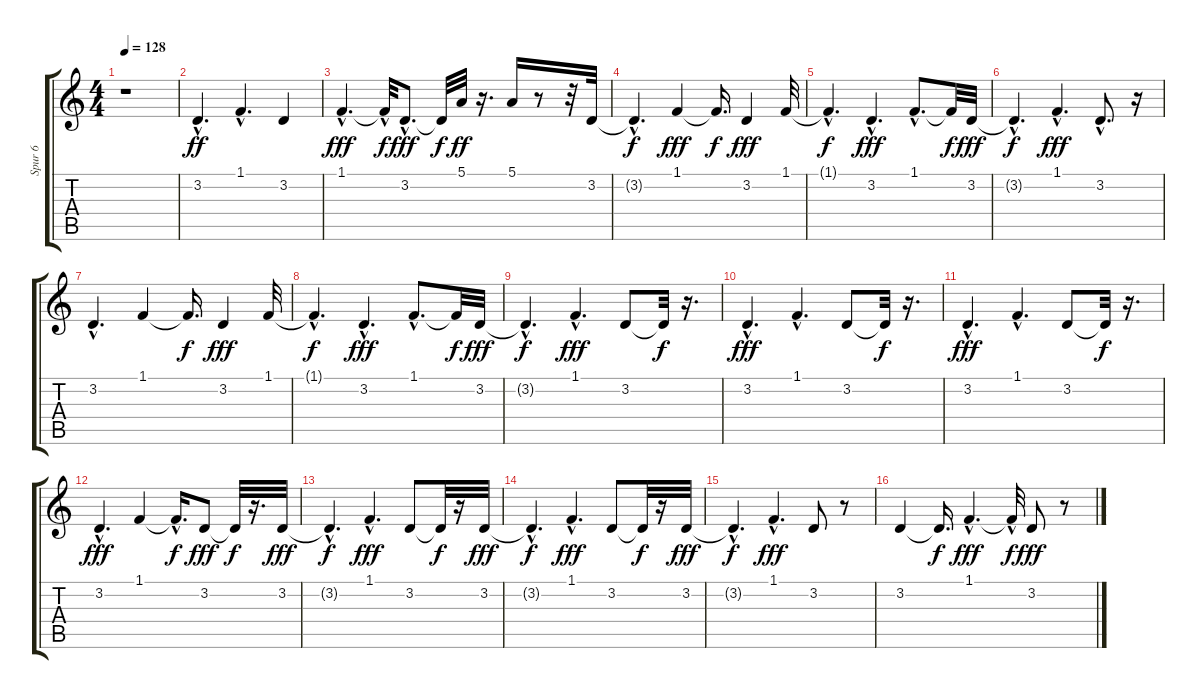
\track ("Spur 6" "Spur 6") {instrument telephonering}
\staff {score tabs}
\tuning (E4 B3 G3 D3 A2 E2) {hide}
\ts (4 4)
\tempo 128
\clef g2
\ks c
r.1{dy ff instrument telephonering} |
3.2{hac}.4{d} 1.1{hac}.4{d} 3.2.4 |
1.1{hac}.4{d dy fff} 1.1{hac t}.32{dy f} 3.2{hac}.8{d dy fff} 3.2{t}.32{dy f} 5.1.32{dy ff} r.16{d} 5.1.16 r.8 r.32 3.2.32 |
3.2{hac t}.4{d dy f} 1.1.4{dy fff} 1.1{t}.16{d dy f} 3.2.4{dy fff} 1.1.32 |
1.1{hac t}.4{d dy f} 3.2{hac}.4{d dy fff} 1.1{hac}.8{d} 1.1{t}.32{dy f} 3.2.32{dy fff} |
3.2{hac t}.4{d dy f} 1.1{hac}.4{d dy fff} 3.2{hac}.8{d} r.16 |
3.2{hac}.4{d} 1.1.4 1.1{t}.16{d dy f} 3.2.4{dy fff} 1.1.32 |
1.1{hac t}.4{d dy f} 3.2{hac}.4{d dy fff} 1.1{hac}.8{d} 1.1{t}.32{dy f} 3.2.32{dy fff} |
3.2{hac t}.4{d dy f} 1.1{hac}.4{d dy fff} 3.2.8 3.2{t}.32{dy f} r.16{d} |
3.2{hac}.4{d dy fff} 1.1{hac}.4{d} 3.2.8 3.2{t}.32{dy f} r.16{d} |
3.2{hac}.4{d dy fff} 1.1{hac}.4{d} 3.2.8 3.2{t}.32{dy f} r.16{d} |
3.2{hac}.4{d dy fff} 1.1.4 1.1{hac t}.16{d dy f} 3.2.8{dy fff} 3.2{t}.32{dy f} r.16{d} 3.2.32{dy fff} |
3.2{hac t}.4{d dy f} 1.1{hac}.4{d dy fff} 3.2.8 3.2{t}.32{dy f} r.16 3.2.32{dy fff} |
3.2{hac t}.4{d dy f} 1.1{hac}.4{d dy fff} 3.2.8 3.2{t}.32{dy f} r.16 3.2.32{dy fff} |
3.2{hac t}.4{d dy f} 1.1{hac}.4{d dy fff} 3.2.8 r.8 |
3.2.4 3.2{t}.16{d dy f} 1.1{hac}.4{d dy fff} 1.1{hac t}.32{dy f} 3.2.8{dy fff} r.8
